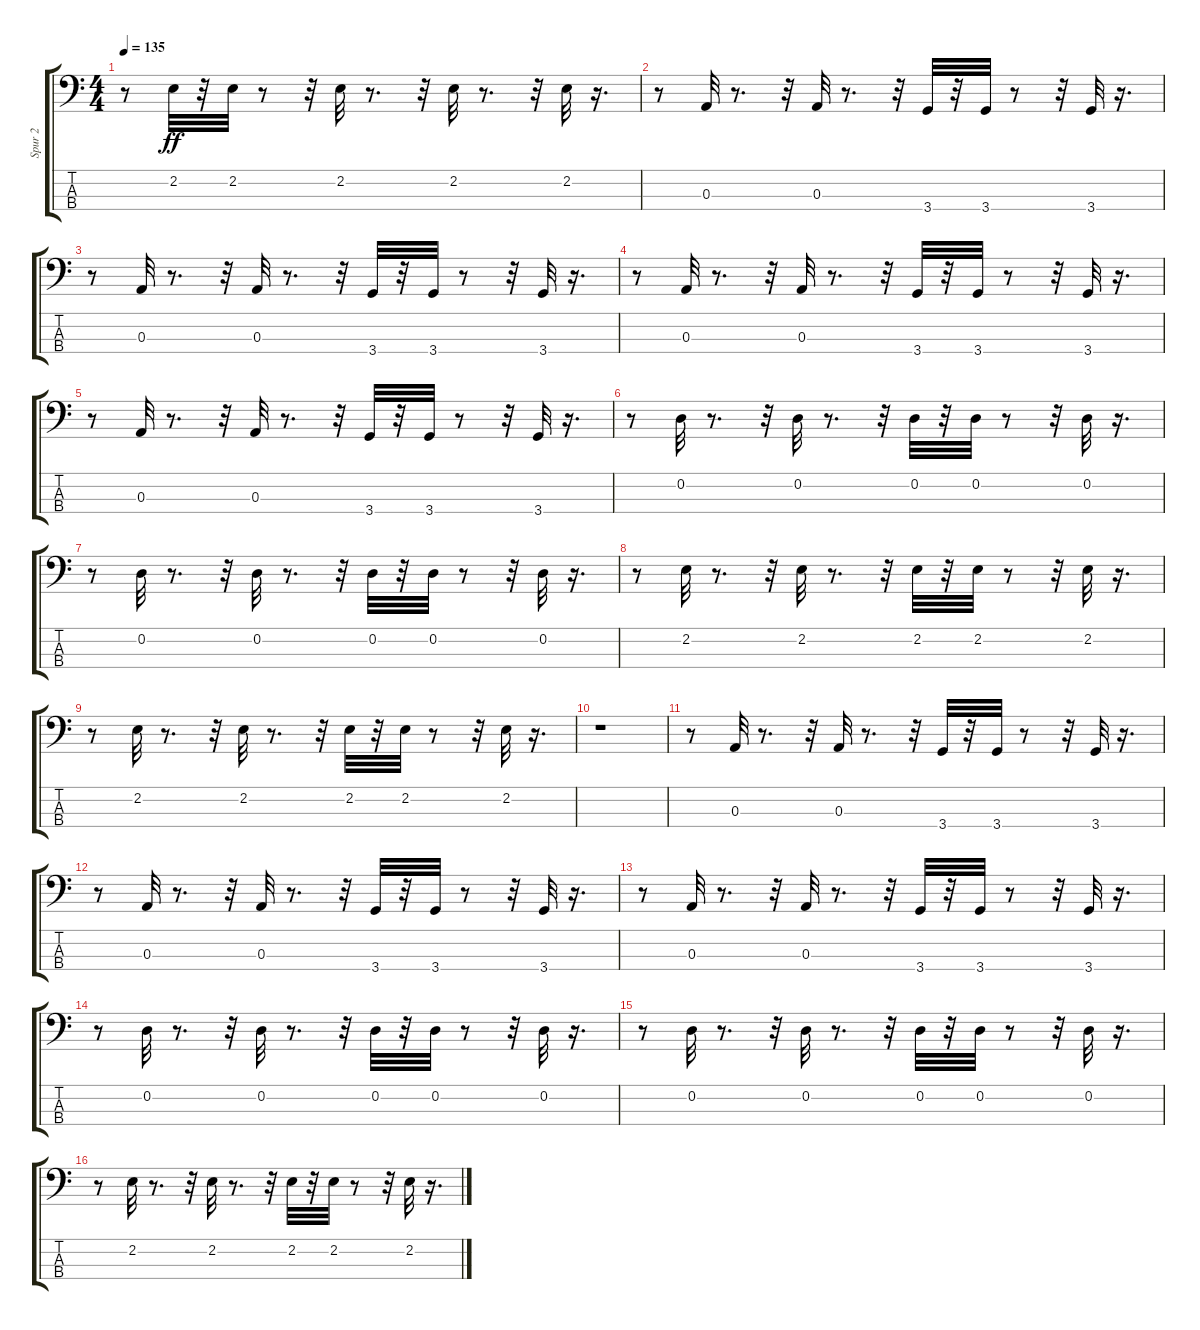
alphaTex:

\track ("Spur 2" "Spur 2") {instrument electricbassfinger}
\staff {score tabs}
\tuning (G2 D2 A1 E1) {hide}
\ts (4 4)
\tempo 135
\clef f4
\ks c
r.8{dy ff} 2.2.32 r.32 2.2.32 r.8 r.32 2.2.32 r.8{d} r.32 2.2.32 r.8{d} r.32 2.2.32 r.16{d} |
r.8 0.3.32 r.8{d} r.32 0.3.32 r.8{d} r.32 3.4.32 r.32 3.4.32 r.8 r.32 3.4.32 r.16{d} |
r.8 0.3.32 r.8{d} r.32 0.3.32 r.8{d} r.32 3.4.32 r.32 3.4.32 r.8 r.32 3.4.32 r.16{d} |
r.8 0.3.32 r.8{d} r.32 0.3.32 r.8{d} r.32 3.4.32 r.32 3.4.32 r.8 r.32 3.4.32 r.16{d} |
r.8 0.3.32 r.8{d} r.32 0.3.32 r.8{d} r.32 3.4.32 r.32 3.4.32 r.8 r.32 3.4.32 r.16{d} |
r.8 0.2.32 r.8{d} r.32 0.2.32 r.8{d} r.32 0.2.32 r.32 0.2.32 r.8 r.32 0.2.32 r.16{d} |
r.8 0.2.32 r.8{d} r.32 0.2.32 r.8{d} r.32 0.2.32 r.32 0.2.32 r.8 r.32 0.2.32 r.16{d} |
r.8 2.2.32 r.8{d} r.32 2.2.32 r.8{d} r.32 2.2.32 r.32 2.2.32 r.8 r.32 2.2.32 r.16{d} |
r.8 2.2.32 r.8{d} r.32 2.2.32 r.8{d} r.32 2.2.32 r.32 2.2.32 r.8 r.32 2.2.32 r.16{d} |
r.1 |
r.8 0.3.32 r.8{d} r.32 0.3.32 r.8{d} r.32 3.4.32 r.32 3.4.32 r.8 r.32 3.4.32 r.16{d} |
r.8 0.3.32 r.8{d} r.32 0.3.32 r.8{d} r.32 3.4.32 r.32 3.4.32 r.8 r.32 3.4.32 r.16{d} |
r.8 0.3.32 r.8{d} r.32 0.3.32 r.8{d} r.32 3.4.32 r.32 3.4.32 r.8 r.32 3.4.32 r.16{d} |
r.8 0.2.32 r.8{d} r.32 0.2.32 r.8{d} r.32 0.2.32 r.32 0.2.32 r.8 r.32 0.2.32 r.16{d} |
r.8 0.2.32 r.8{d} r.32 0.2.32 r.8{d} r.32 0.2.32 r.32 0.2.32 r.8 r.32 0.2.32 r.16{d} |
r.8 2.2.32 r.8{d} r.32 2.2.32 r.8{d} r.32 2.2.32 r.32 2.2.32 r.8 r.32 2.2.32 r.16{d}
